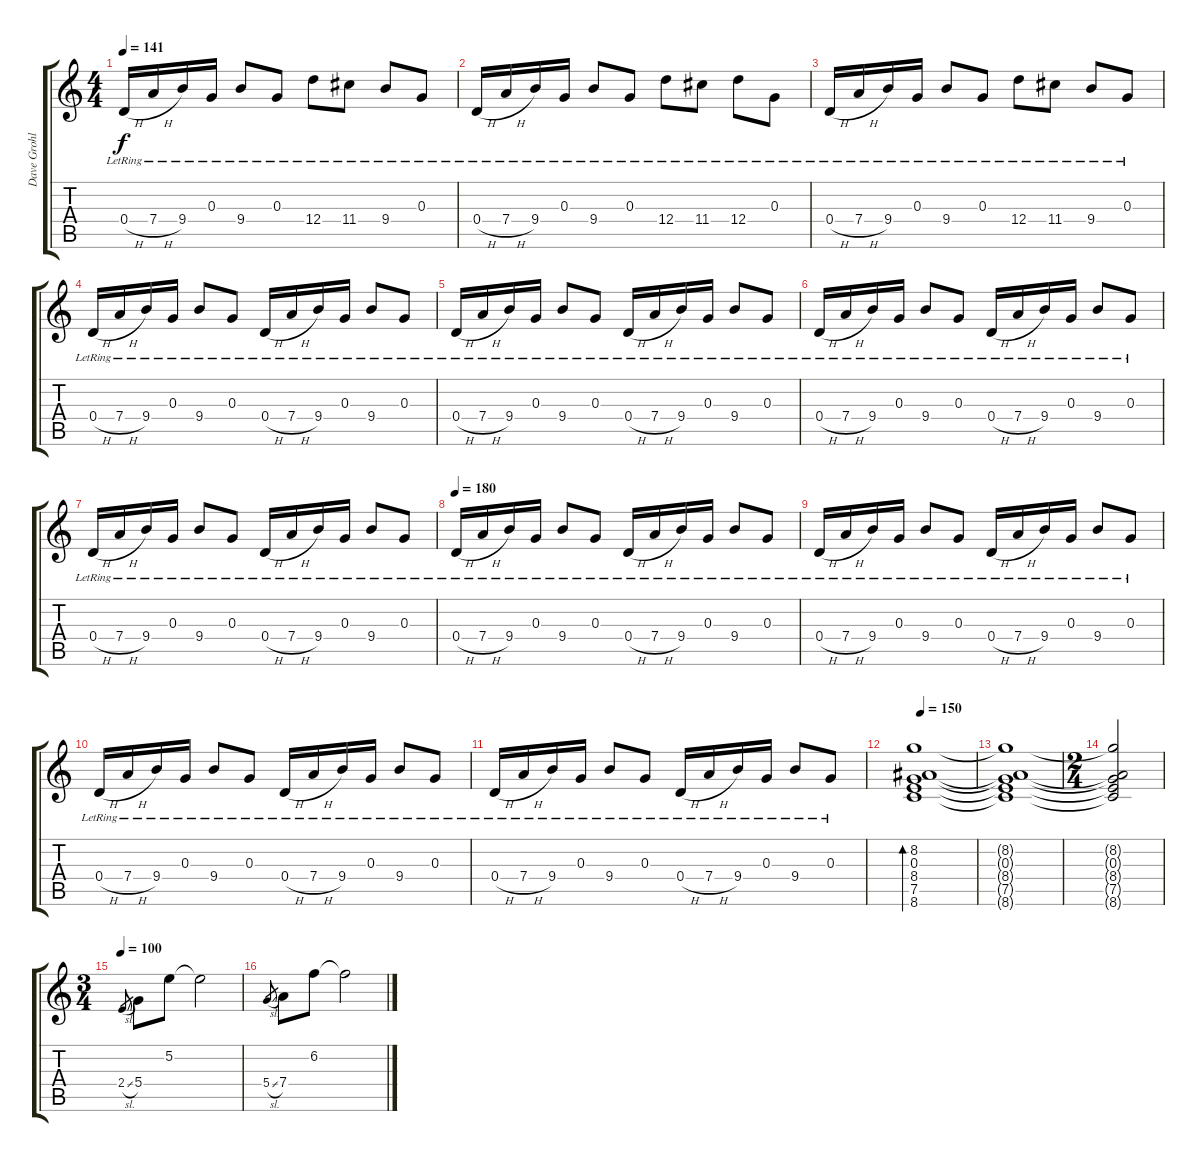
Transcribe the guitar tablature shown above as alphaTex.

\track ("Dave Grohl - Guitar 1" "Dave Grohl") {instrument acousticguitarsteel}
\staff {score tabs}
\tuning (E4 B3 G3 D3 A2 E2) {hide}
\ts (4 4)
\tempo 141
\clef g2
\ks c
0.4{h lr}.16{dy f} 7.4{h lr}.16 9.4{lr}.16 0.3{lr}.16 9.4{lr}.8 0.3{lr}.8 12.4{lr}.8 11.4{lr}.8 9.4{lr}.8 0.3{lr}.8 |
0.4{h lr}.16 7.4{h lr}.16 9.4{lr}.16 0.3{lr}.16 9.4{lr}.8 0.3{lr}.8 12.4{lr}.8 11.4{lr}.8 12.4{lr}.8 0.3{lr}.8 |
0.4{h lr}.16 7.4{h lr}.16 9.4{lr}.16 0.3{lr}.16 9.4{lr}.8 0.3{lr}.8 12.4{lr}.8 11.4{lr}.8 9.4{lr}.8 0.3{lr}.8 |
0.4{h lr}.16 7.4{h lr}.16 9.4{lr}.16 0.3{lr}.16 9.4{lr}.8 0.3{lr}.8 0.4{h lr}.16 7.4{h lr}.16 9.4{lr}.16 0.3{lr}.16 9.4{lr}.8 0.3{lr}.8 |
0.4{h lr}.16 7.4{h lr}.16 9.4{lr}.16 0.3{lr}.16 9.4{lr}.8 0.3{lr}.8 0.4{h lr}.16 7.4{h lr}.16 9.4{lr}.16 0.3{lr}.16 9.4{lr}.8 0.3{lr}.8 |
0.4{h lr}.16 7.4{h lr}.16 9.4{lr}.16 0.3{lr}.16 9.4{lr}.8 0.3{lr}.8 0.4{h lr}.16 7.4{h lr}.16 9.4{lr}.16 0.3{lr}.16 9.4{lr}.8 0.3{lr}.8 |
0.4{h lr}.16 7.4{h lr}.16 9.4{lr}.16 0.3{lr}.16 9.4{lr}.8 0.3{lr}.8 0.4{h lr}.16 7.4{h lr}.16 9.4{lr}.16 0.3{lr}.16 9.4{lr}.8 0.3{lr}.8 |
\tempo 180
0.4{h lr}.16 7.4{h lr}.16 9.4{lr}.16 0.3{lr}.16 9.4{lr}.8 0.3{lr}.8 0.4{h lr}.16 7.4{h lr}.16 9.4{lr}.16 0.3{lr}.16 9.4{lr}.8 0.3{lr}.8 |
0.4{h lr}.16 7.4{h lr}.16 9.4{lr}.16 0.3{lr}.16 9.4{lr}.8 0.3{lr}.8 0.4{h lr}.16 7.4{h lr}.16 9.4{lr}.16 0.3{lr}.16 9.4{lr}.8 0.3{lr}.8 |
0.4{h lr}.16 7.4{h lr}.16 9.4{lr}.16 0.3{lr}.16 9.4{lr}.8 0.3{lr}.8 0.4{h lr}.16 7.4{h lr}.16 9.4{lr}.16 0.3{lr}.16 9.4{lr}.8 0.3{lr}.8 |
0.4{h lr}.16 7.4{h lr}.16 9.4{lr}.16 0.3{lr}.16 9.4{lr}.8 0.3{lr}.8 0.4{h lr}.16 7.4{h lr}.16 9.4{lr}.16 0.3{lr}.16 9.4{lr}.8 0.3{lr}.8 |
\tempo 150
(8.2 0.3 8.4 7.5 8.6).1{bd 240} |
(8.2{t} 0.3{t} 8.4{t} 7.5{t} 8.6{t}).1 |
\ts (2 4)
(8.2{t} 0.3{t} 8.4{t} 7.5{t} 8.6{t}).2 |
\ts (3 4)
\tempo 100
2.4{sl}.8{gr} 5.4.8 5.2.8 5.2{t}.2 |
5.4{sl}.8{gr} 7.4.8 6.2.8 6.2{t}.2
